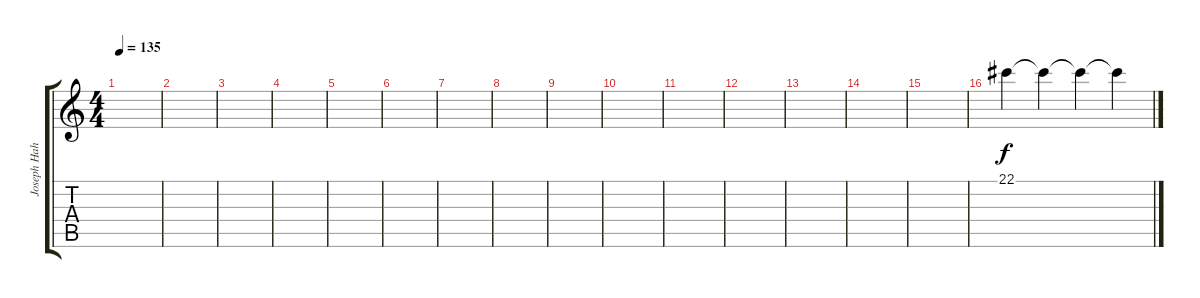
\track ("Joseph Hahn (Sampler)" "Joseph Hah") {instrument stringensemble1}
\staff {score tabs}
\tuning (Eb4 Bb3 Gb3 Db3 Ab2 Db2) {hide}
\ts (4 4)
\tempo 135
\clef g2
\ks c
|
|
|
|
|
|
|
|
|
|
|
|
|
|
|
22.1.4{volume 16} 22.1{t}.4 22.1{t}.4 22.1{t}.4
